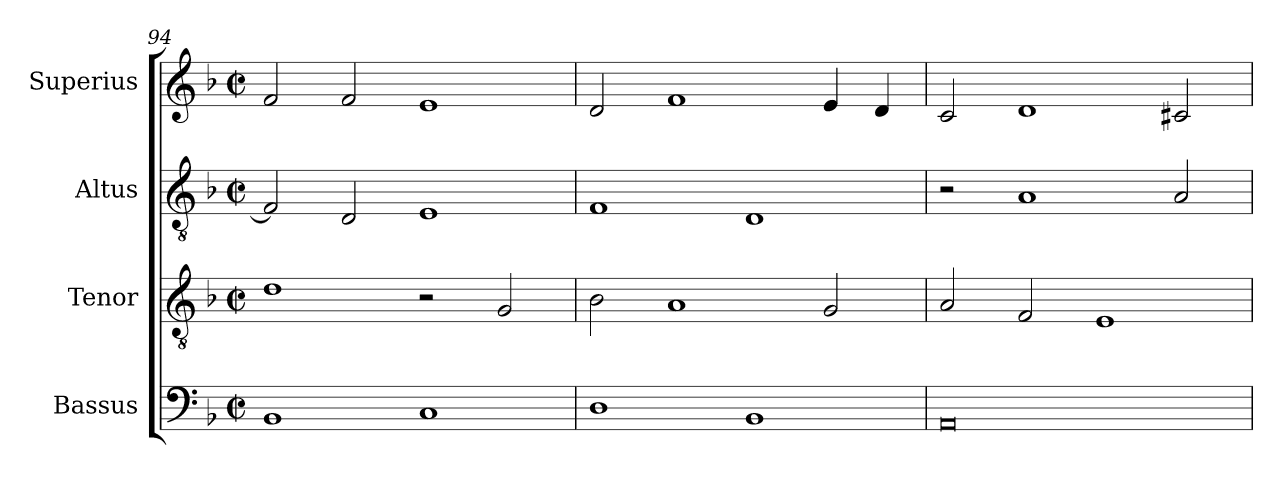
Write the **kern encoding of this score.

**kern	**kern	**kern	**kern
*part4	*part3	*part2	*part1
*staff4	*staff3	*staff2	*staff1
*I"Bassus	*I"Tenor	*I"Altus	*I"Superius
*I'B.	*I'T.	*	*I'S.
*clefF4	*clefGv2	*clefGv2	*clefG2
*	*ITrd7c12	*ITrd7c12	*
*k[b-]	*k[b-]	*k[b-]	*k[b-]
*F:	*F:	*F:	*F:
*M2/2	*M2/2	*M2/2	*M2/2
*met(c|)	*met(c|)	*met(c|)	*met(c|)
=94	=94	=94	=94
1BB-i	1Di	2FFi/]	2fi/
.	.	2DDi/	2fi/
1Ci	2r	1EEi	1ei
.	2GGi/	.	.
=95	=95	=95	=95
1Di	2BB-i\	1FFi	2di/
.	1AAi	.	1fi
1BB-i	.	1DDi	.
.	2GGi/	.	4ei/
.	.	.	4di/
!!LO:PB:g=z
=96	=96	=96	=96
0AAi	2AAi/	2r	2ci/
.	2FFi/	1AAi	1di
.	1EEi	.	.
.	.	2AAi/	2c#Xi/
=	=	=	=
*-	*-	*-	*-
